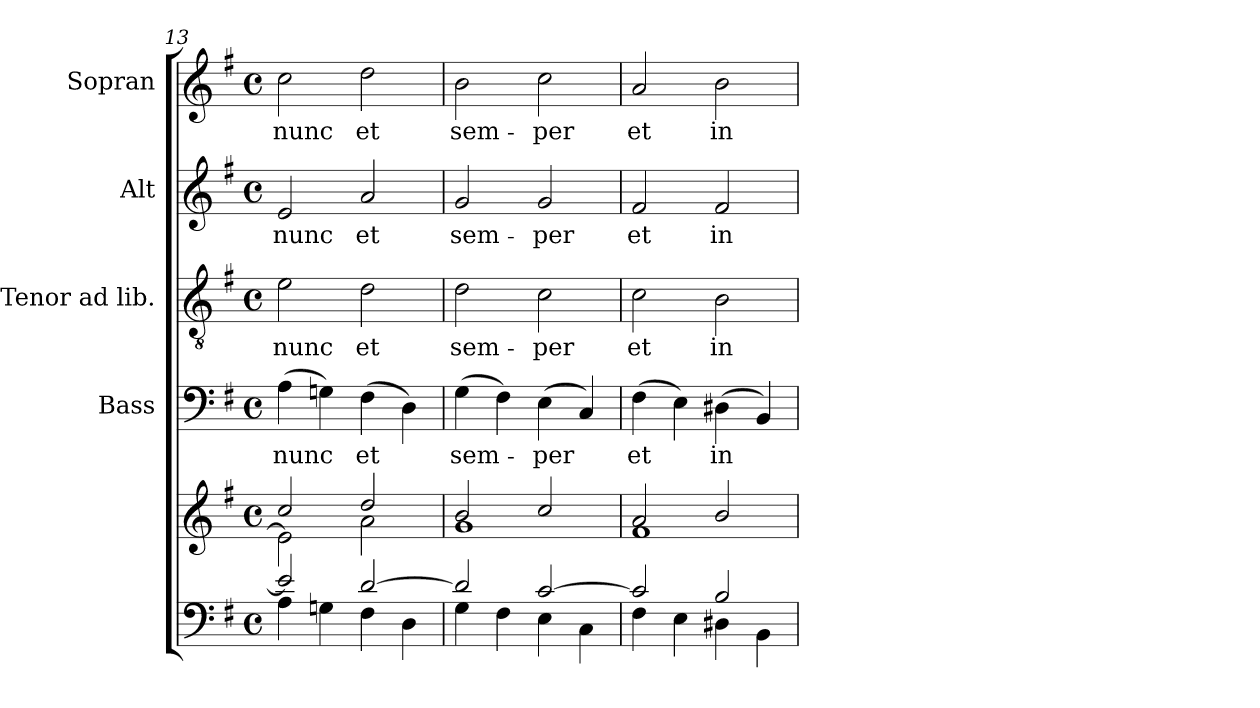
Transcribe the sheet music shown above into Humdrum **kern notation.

**kern	**kern	**kern	**text	**kern	**text	**kern	**text	**kern	**text
*part5	*part5	*part4	*part4	*part3	*part3	*part2	*part2	*part1	*part1
*staff6	*staff5	*staff4	*staff4	*staff3	*staff3	*staff2	*staff2	*staff1	*staff1
*	*	*I"Bass	*	*I"Tenor ad lib.	*	*I"Alt	*	*I"Sopran	*
*	*	*I'B.	*	*I'T.	*	*I'A.	*	*I'S.	*
*clefF4	*clefG2	*clefF4	*	*clefGv2	*	*clefG2	*	*clefG2	*
*k[f#]	*k[f#]	*k[f#]	*	*k[f#]	*	*k[f#]	*	*k[f#]	*
*G:	*G:	*G:	*	*G:	*	*G:	*	*G:	*
*M4/4	*M4/4	*M4/4	*	*M4/4	*	*M4/4	*	*M4/4	*
*met(c)	*met(c)	*met(c)	*	*met(c)	*	*met(c)	*	*met(c)	*
=13	=13	=13	=13	=13	=13	=13	=13	=13	=13
*^	*^	*	*	*	*	*	*	*	*
!	!	!	!	!	!LO:LY:b	!	!LO:LY:b	!	!LO:LY:b	!	!LO:LY:b
2e/]	4A\	2cc/	2e\]	(>4A\	nunc	2e\	nunc	2e/	nunc	2cc\	nunc
.	4Gn\	.	.	4Gn\)	.	.	.	.	.	.	.
!	!	!	!	!	!LO:LY:b	!	!LO:LY:b	!	!LO:LY:b	!	!LO:LY:b
[>2d/	4F#\	2dd/	2a\	(>4F#\	et	2d\	et	2a/	et	2dd\	et
.	4D\	.	.	4D\)	.	.	.	.	.	.	.
=14	=14	=14	=14	=14	=14	=14	=14	=14	=14	=14	=14
!	!	!	!	!	!LO:LY:b	!	!LO:LY:b	!	!LO:LY:b	!	!LO:LY:b
2d/]	4G\	2b/	1g	(>4G\	sem-	2d\	sem-	2g/	sem-	2b\	sem-
.	4F#\	.	.	4F#\)	.	.	.	.	.	.	.
!	!	!	!	!	!LO:LY:b	!	!LO:LY:b	!	!LO:LY:b	!	!LO:LY:b
[>2c/	4E\	2cc/	.	(>4E\	-per	2c\	-per	2g/	-per	2cc\	-per
.	4C\	.	.	4C/)	.	.	.	.	.	.	.
=15	=15	=15	=15	=15	=15	=15	=15	=15	=15	=15	=15
!	!	!	!	!	!LO:LY:b	!	!LO:LY:b	!	!LO:LY:b	!	!LO:LY:b
2c/]	4F#\	2a/	1f#	(>4F#\	et	2c\	et	2f#/	et	2a/	et
.	4E\	.	.	4E\)	.	.	.	.	.	.	.
!	!	!	!	!	!LO:LY:b	!	!LO:LY:b	!	!LO:LY:b	!	!LO:LY:b
2B/	4D#X\	2b/	.	(>4D#X\	in	2B\	in	2f#/	in	2b\	in
.	4BB\	.	.	4BB/)	.	.	.	.	.	.	.
*v	*v	*	*	*	*	*	*	*	*	*	*
*	*v	*v	*	*	*	*	*	*	*	*
=	=	=	=	=	=	=	=	=	=
*-	*-	*-	*-	*-	*-	*-	*-	*-	*-
